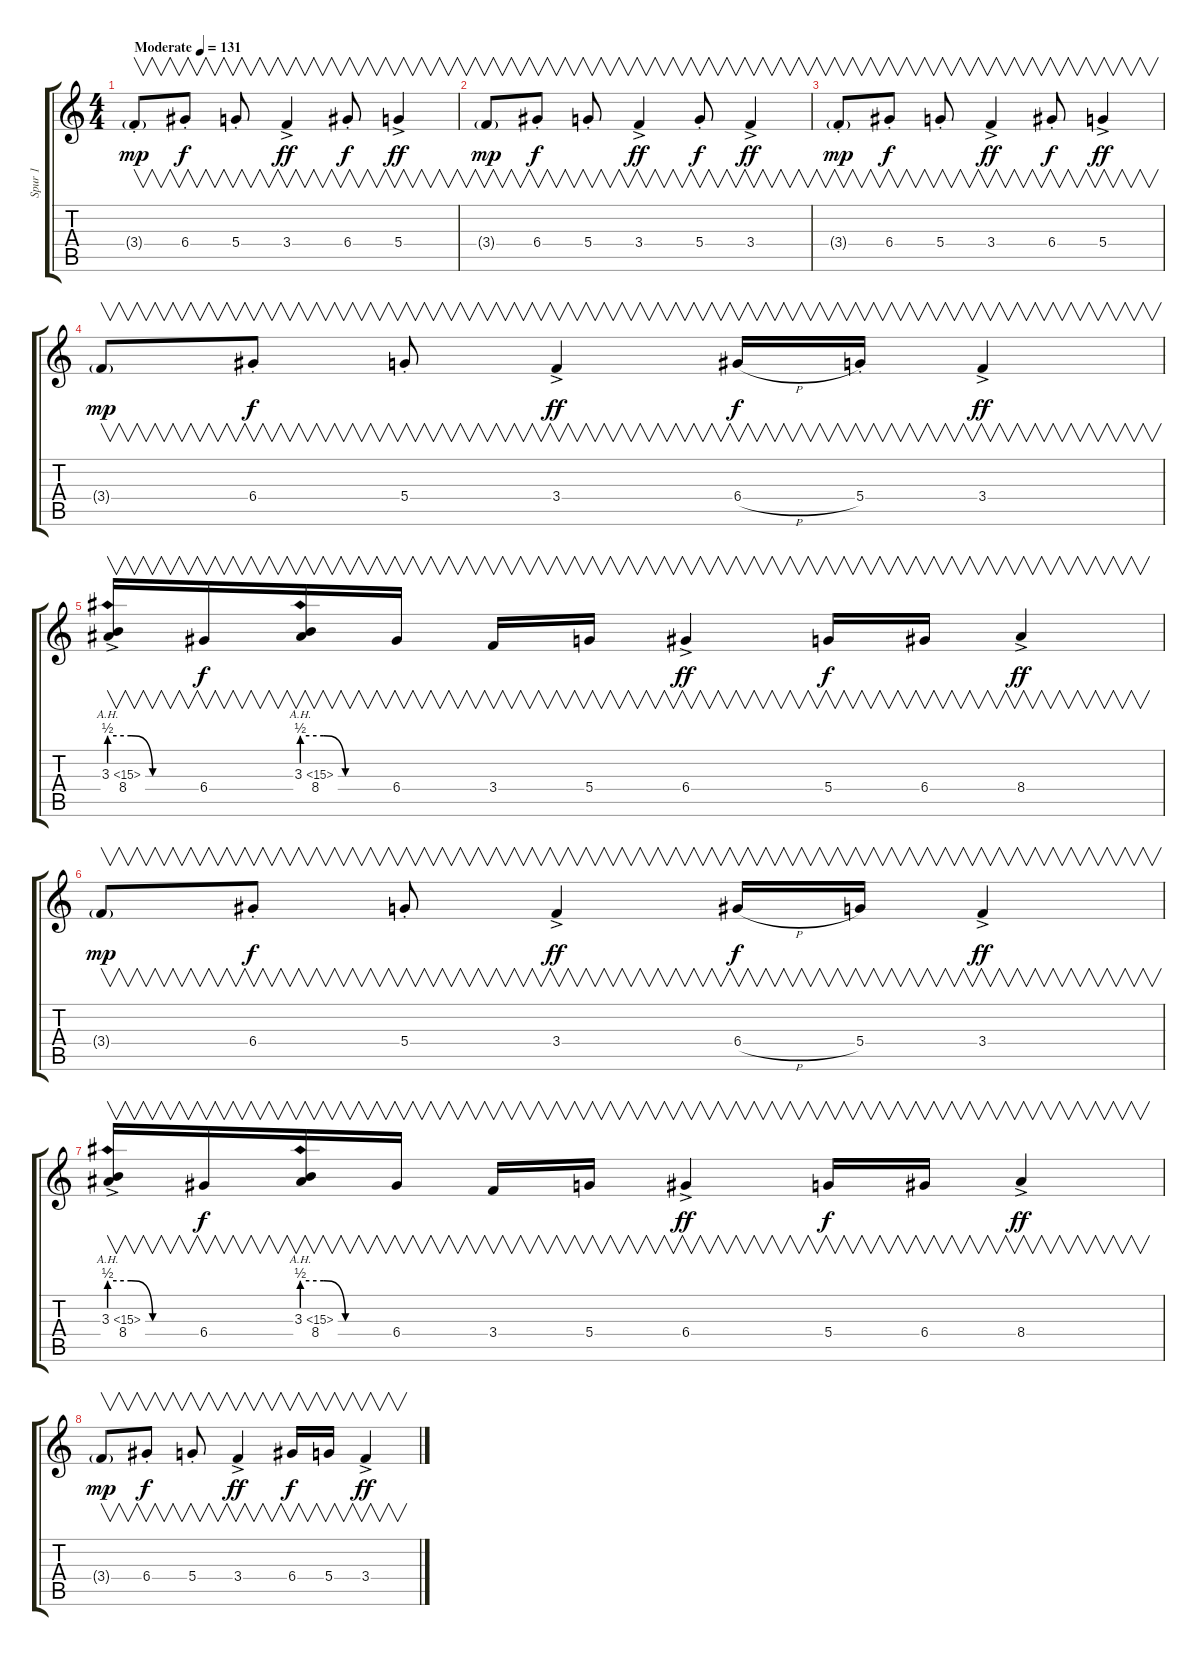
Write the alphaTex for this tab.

\track ("Spur 1" "Spur 1") {solo instrument acousticguitarsteel}
\staff {score tabs}
\tuning (E4 B3 G3 D3 A2 E2) {hide}
\ts (4 4)
\tempo (131 "Moderate")
\clef g2
\ks c
3.4{g st}.8{v dy mp instrument acousticguitarsteel} 6.4{st}.8{v dy f} 5.4{st}.8{v} 3.4{ac}.4{v dy ff} 6.4{st}.8{v dy f} 5.4{ac}.4{v dy ff} |
3.4{g}.8{v dy mp} 6.4{st}.8{v dy f} 5.4{st}.8{v} 3.4{ac}.4{v dy ff} 5.4{st}.8{v dy f} 3.4{ac}.4{v dy ff} |
3.4{g st}.8{v dy mp} 6.4{st}.8{v dy f} 5.4{st}.8{v} 3.4{ac}.4{v dy ff} 6.4{st}.8{v dy f} 5.4{ac}.4{v dy ff} |
3.4{g}.8{v dy mp} 6.4{st}.8{v dy f} 5.4{st}.8{v} 3.4{ac}.4{v dy ff} 6.4{h}.16{v dy f} 5.4{st}.16{v} 3.4{ac}.4{v dy ff} |
(3.3{ah 12} 8.4{be (custom 0 2 15 2 30 0 60 0) ac}).16{v} 6.4.16{v dy f} (3.3{ah 12} 8.4{be (custom 0 2 15 2 30 0 60 0)}).16{v} 6.4.16{v} 3.4.16{v} 5.4.16{v} 6.4{ac}.4{v dy ff} 5.4.16{v dy f} 6.4.16{v} 8.4{ac}.4{v dy ff} |
3.4{g}.8{v dy mp} 6.4{st}.8{v dy f} 5.4{st}.8{v} 3.4{ac}.4{v dy ff} 6.4{h}.16{v dy f} 5.4.16{v} 3.4{ac}.4{v dy ff} |
(3.3{ah 12} 8.4{be (custom 0 2 15 2 30 0 60 0) ac}).16{v} 6.4.16{v dy f} (3.3{ah 12} 8.4{be (custom 0 2 15 2 30 0 60 0)}).16{v} 6.4.16{v} 3.4.16{v} 5.4.16{v} 6.4{ac}.4{v dy ff} 5.4.16{v dy f} 6.4.16{v} 8.4{ac}.4{v dy ff} |
3.4{g}.8{v dy mp} 6.4{st}.8{v dy f} 5.4{st}.8{v} 3.4{ac}.4{v dy ff} 6.4.16{v dy f} 5.4.16{v} 3.4{ac}.4{v dy ff}
